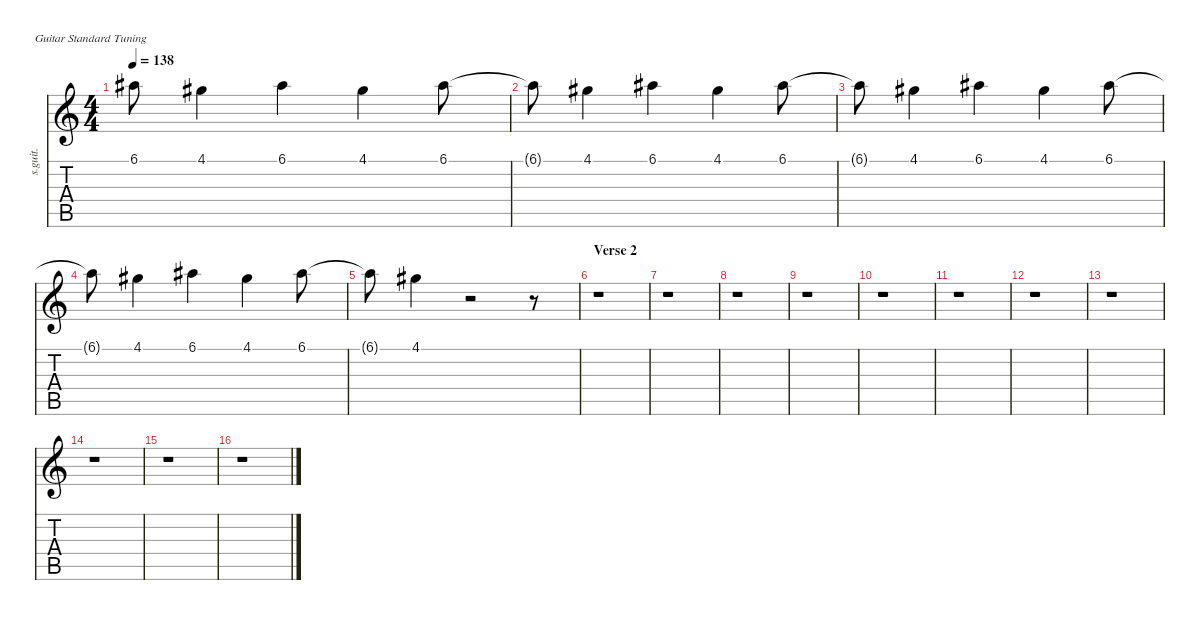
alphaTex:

\defaultSystemsLayout 4
\hideDynamics
\bracketExtendMode nobrackets
\track ("Noodle | Acoustic Guitar #2" "s.guit.") {instrument acousticguitarnylon}
\staff {score tabs}
\tuning (E4 B3 G3 D3 A2 E2)
\ts (4 4)
\tempo 138
\clef g2
\ks c
6.1{t acc #}.8{dy fff} 4.1{acc #}.4 6.1{acc #}.4 4.1{acc #}.4 6.1{acc #}.8 |
6.1{t acc #}.8 4.1{acc #}.4 6.1{acc #}.4 4.1{acc #}.4 6.1{acc #}.8 |
6.1{t acc #}.8{dy mp} 4.1{acc #}.4 6.1{acc #}.4 4.1{acc #}.4 6.1{acc #}.8 |
6.1{t acc #}.8 4.1{acc #}.4 6.1{acc #}.4 4.1{acc #}.4 6.1{acc #}.8 |
6.1{t acc #}.8 4.1{acc #}.4 r.2 r.8 |
\section ("" "Verse 2")
r.1 |
r.1 |
r.1 |
r.1 |
r.1 |
r.1 |
r.1 |
r.1 |
r.1 |
r.1 |
r.1
